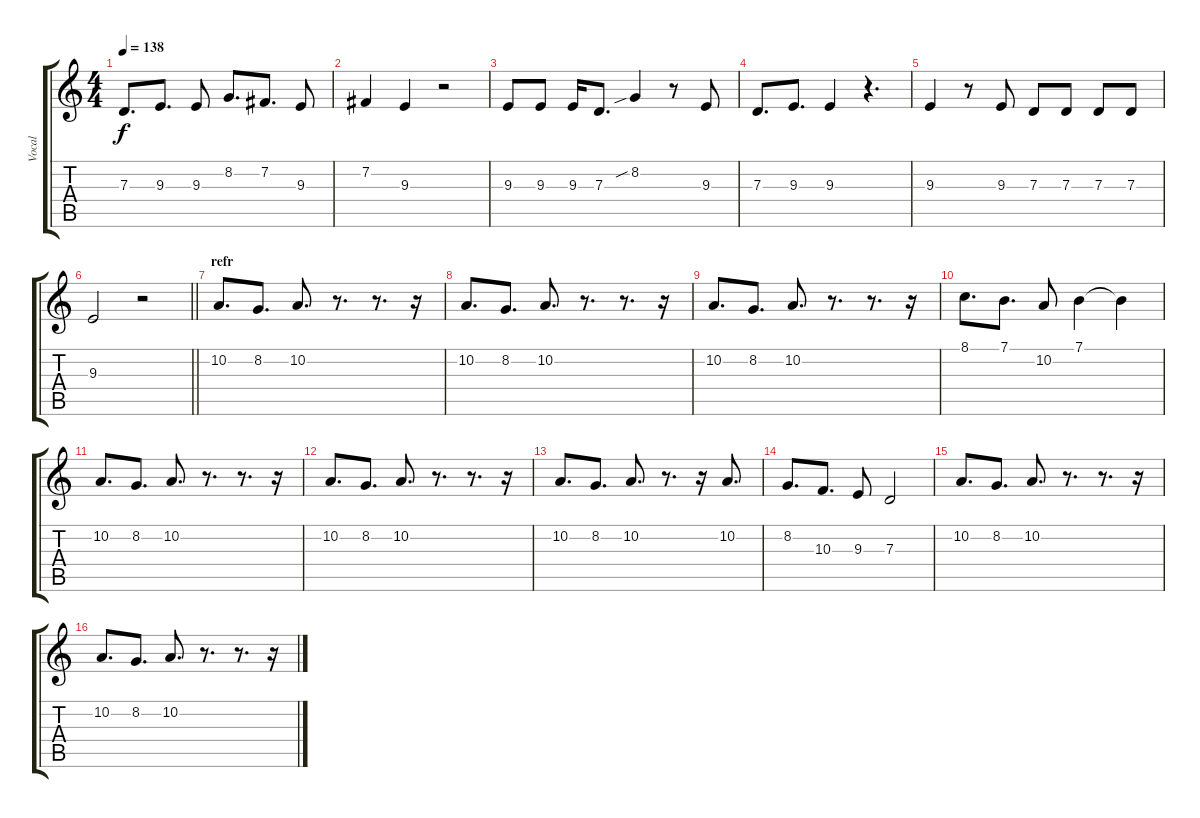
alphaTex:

\track ("Vocal" "Vocal") {instrument drawbarorgan}
\staff {score tabs}
\tuning (E4 B3 G3 D3 A2 E2) {hide}
\ts (4 4)
\tempo 138
\clef g2
\ks c
7.3.8{d dy f} 9.3.8{d} 9.3.8 8.2.8{d} 7.2.8{d} 9.3.8 |
7.2.4 9.3.4 r.2 |
9.3.8 9.3.8 9.3.16 7.3.8{d} 8.2{sib}.4 r.8 9.3.8 |
7.3.8{d} 9.3.8{d} 9.3.4 r.4{d} |
9.3.4 r.8 9.3.8 7.3.8 7.3.8 7.3.8 7.3.8 |
\barLineRight lightlight
9.3.2 r.2 |
\section ("" "refr")
10.2.8{d} 8.2.8{d} 10.2.8{d} r.8{d} r.8{d} r.16 |
10.2.8{d} 8.2.8{d} 10.2.8{d} r.8{d} r.8{d} r.16 |
10.2.8{d} 8.2.8{d} 10.2.8{d} r.8{d} r.8{d} r.16 |
8.1.8{d} 7.1.8{d} 10.2.8 7.1.4 7.1{t}.4 |
10.2.8{d} 8.2.8{d} 10.2.8{d} r.8{d} r.8{d} r.16 |
10.2.8{d} 8.2.8{d} 10.2.8{d} r.8{d} r.8{d} r.16 |
10.2.8{d} 8.2.8{d} 10.2.8{d} r.8{d} r.16 10.2.8{d} |
8.2.8{d} 10.3.8{d} 9.3.8 7.3.2 |
10.2.8{d} 8.2.8{d} 10.2.8{d} r.8{d} r.8{d} r.16 |
10.2.8{d} 8.2.8{d} 10.2.8{d} r.8{d} r.8{d} r.16
